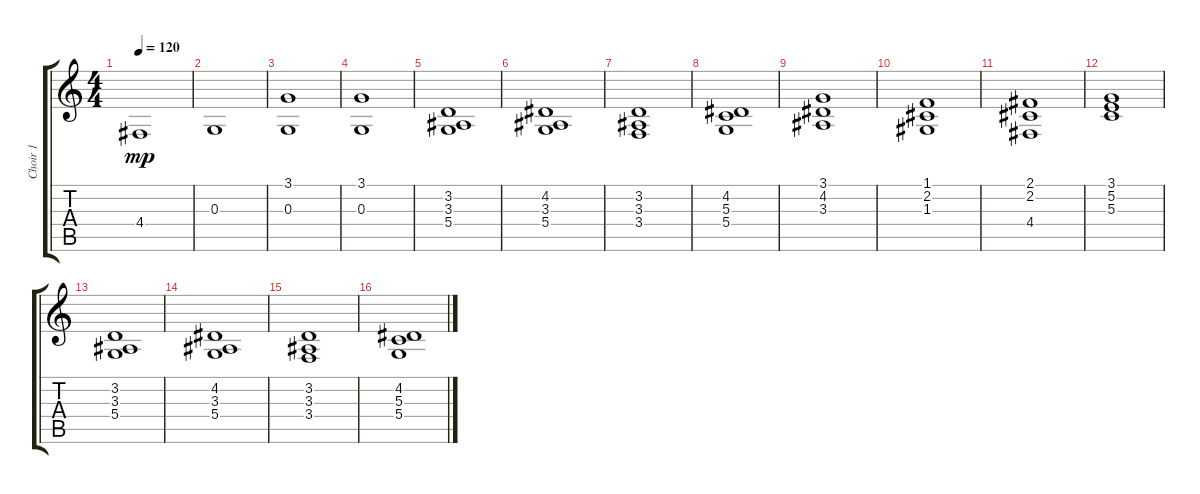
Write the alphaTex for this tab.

\track ("Choir 1" "Choir 1") {instrument choiraahs}
\staff {score tabs}
\tuning (E4 B3 G3 D3 A2 E2) {hide}
\ts (4 4)
\tempo 120
\clef g2
\ks c
4.4.1{dy mp balance 8} |
0.3.1 |
(3.1 0.3).1 |
(3.1 0.3).1 |
(3.2 3.3 5.4).1 |
(4.2 3.3 5.4).1 |
(3.2 3.3 3.4).1 |
(4.2 5.3 5.4).1 |
(3.1 4.2 3.3).1 |
(1.1 2.2 1.3).1 |
(2.1 2.2 4.4).1 |
(3.1 5.2 5.3).1 |
(3.2 3.3 5.4).1 |
(4.2 3.3 5.4).1 |
(3.2 3.3 3.4).1 |
(4.2 5.3 5.4).1
